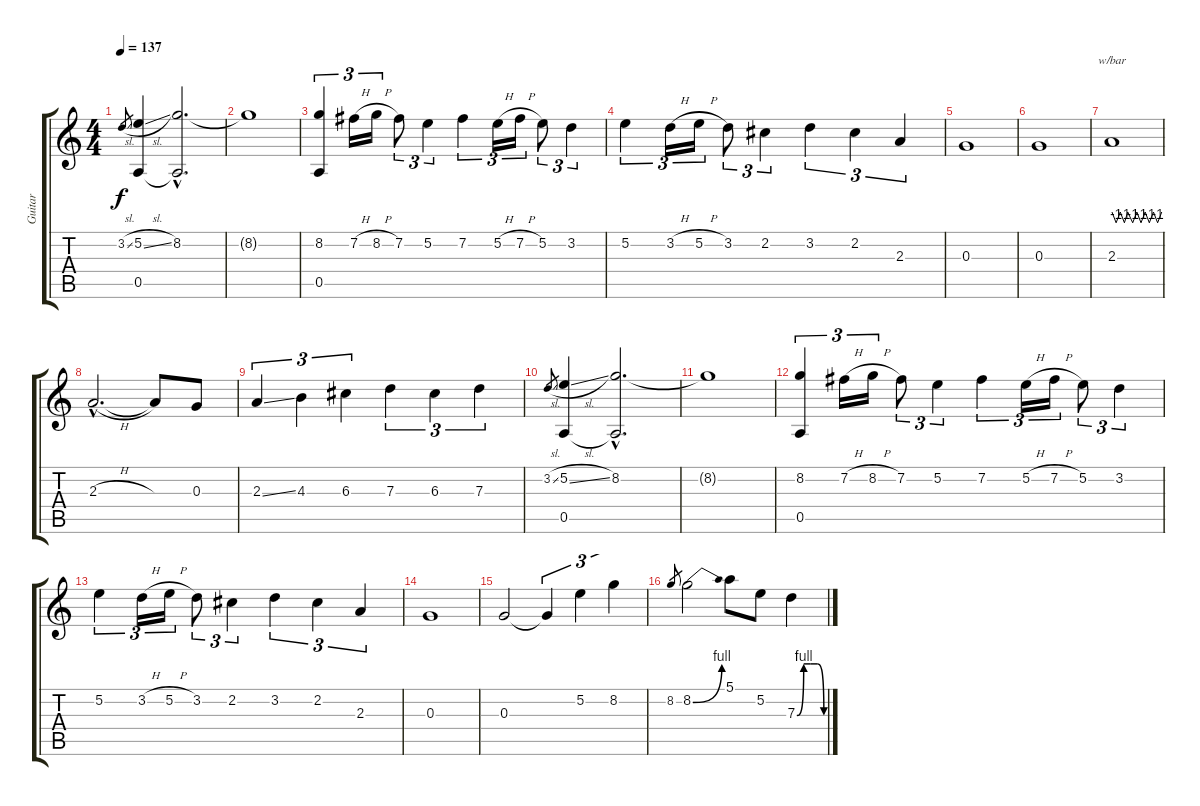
\track ("Guitar" "Guitar") {instrument distortionguitar}
\staff {score tabs}
\tuning (E4 B3 G3 D3 A2 E2) {hide}
\ts (4 4)
\tempo 137
\clef g2
\ks c
3.2{sl}.8{gr dy f} (5.2{sl} 0.5).4 (8.2{hac} 0.5{hac t}).2{d} |
8.2{t}.1 |
(8.2 0.5).4{tu (3 2)} 7.2{h}.16{tu (3 2)} 8.2{h}.16{tu (3 2)} 7.2.8{tu (3 2)} 5.2.4{tu (3 2)} 7.2.4{tu (3 2)} 5.2{h}.16{tu (3 2)} 7.2{h}.16{tu (3 2)} 5.2.8{tu (3 2)} 3.2.4{tu (3 2)} |
5.2.4{tu (3 2)} 3.2{h}.16{tu (3 2)} 5.2{h}.16{tu (3 2)} 3.2.8{tu (3 2)} 2.2.4{tu (3 2)} 3.2.4{tu (3 2)} 2.2.4{tu (3 2)} 2.3.4{tu (3 2)} |
0.3.1 |
0.3.1 |
2.3.1{tbe (custom default 0 0 5 -4 10 0 15 -4 19 0 25 -4 30 0 35 -4 40 0 45 -4 50 0 55 -4 60 0)} |
2.3{h hac}.2{d} 2.3{t}.8 0.3.8 |
2.3{ss}.4{tu (3 2)} 4.3.4{tu (3 2)} 6.3.4{tu (3 2)} 7.3.4{tu (3 2)} 6.3.4{tu (3 2)} 7.3.4{tu (3 2)} |
3.2{sl}.8{gr} (5.2{sl} 0.5).4 (8.2{hac} 0.5{hac t}).2{d} |
8.2{t}.1 |
(8.2 0.5).4{tu (3 2)} 7.2{h}.16{tu (3 2)} 8.2{h}.16{tu (3 2)} 7.2.8{tu (3 2)} 5.2.4{tu (3 2)} 7.2.4{tu (3 2)} 5.2{h}.16{tu (3 2)} 7.2{h}.16{tu (3 2)} 5.2.8{tu (3 2)} 3.2.4{tu (3 2)} |
5.2.4{tu (3 2)} 3.2{h}.16{tu (3 2)} 5.2{h}.16{tu (3 2)} 3.2.8{tu (3 2)} 2.2.4{tu (3 2)} 3.2.4{tu (3 2)} 2.2.4{tu (3 2)} 2.3.4{tu (3 2)} |
0.3.1 |
0.3.2 0.3{t}.4{tu (3 2)} 5.2.4{tu (3 2)} 8.2.4{tu (3 2)} |
8.2.8{gr} 8.2{be (bend 0 0 60 4)}.2 5.1.8 5.2.8 7.3{be (custom 0 0 15 4 30 4 45 4 60 0)}.4
